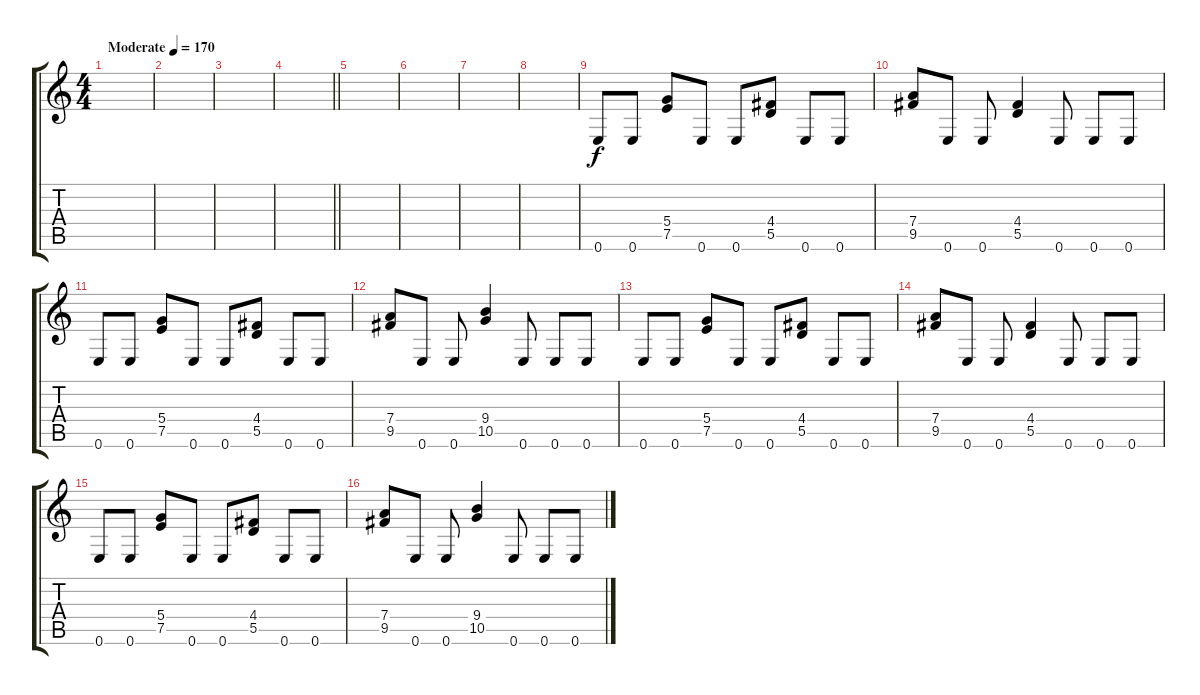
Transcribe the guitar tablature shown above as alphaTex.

\track "" {instrument distortionguitar}
\staff {score tabs}
\tuning (E4 B3 G3 D3 A2 E2) {hide}
\ts (4 4)
\tempo (170 "Moderate")
\clef g2
\ks c
|
|
|
\barLineRight lightlight
|
\section ("" "")
|
|
|
|
0.6.8 0.6.8 (5.4 7.5).8 0.6.8 0.6.8 (4.4 5.5).8 0.6.8 0.6.8 |
(7.4 9.5).8 0.6.8 0.6.8 (4.4 5.5).4 0.6.8 0.6.8 0.6.8 |
0.6.8 0.6.8 (5.4 7.5).8 0.6.8 0.6.8 (4.4 5.5).8 0.6.8 0.6.8 |
(7.4 9.5).8 0.6.8 0.6.8 (9.4 10.5).4 0.6.8 0.6.8 0.6.8 |
0.6.8 0.6.8 (5.4 7.5).8 0.6.8 0.6.8 (4.4 5.5).8 0.6.8 0.6.8 |
(7.4 9.5).8 0.6.8 0.6.8 (4.4 5.5).4 0.6.8 0.6.8 0.6.8 |
0.6.8 0.6.8 (5.4 7.5).8 0.6.8 0.6.8 (4.4 5.5).8 0.6.8 0.6.8 |
(7.4 9.5).8 0.6.8 0.6.8 (9.4 10.5).4 0.6.8 0.6.8 0.6.8
